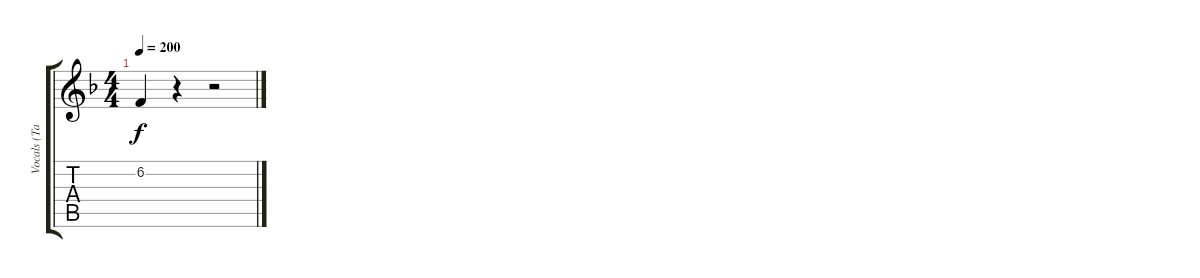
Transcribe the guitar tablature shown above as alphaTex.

\track ("Vocals (Tainaka Ritsu)" "Vocals (Ta") {instrument altosax}
\staff {score tabs}
\tuning (E4 B3 G3 D3 A2 E2) {hide}
\ts (4 4)
\tempo 200
\clef g2
\ks f
6.2.4{dy f} r.4 r.2
